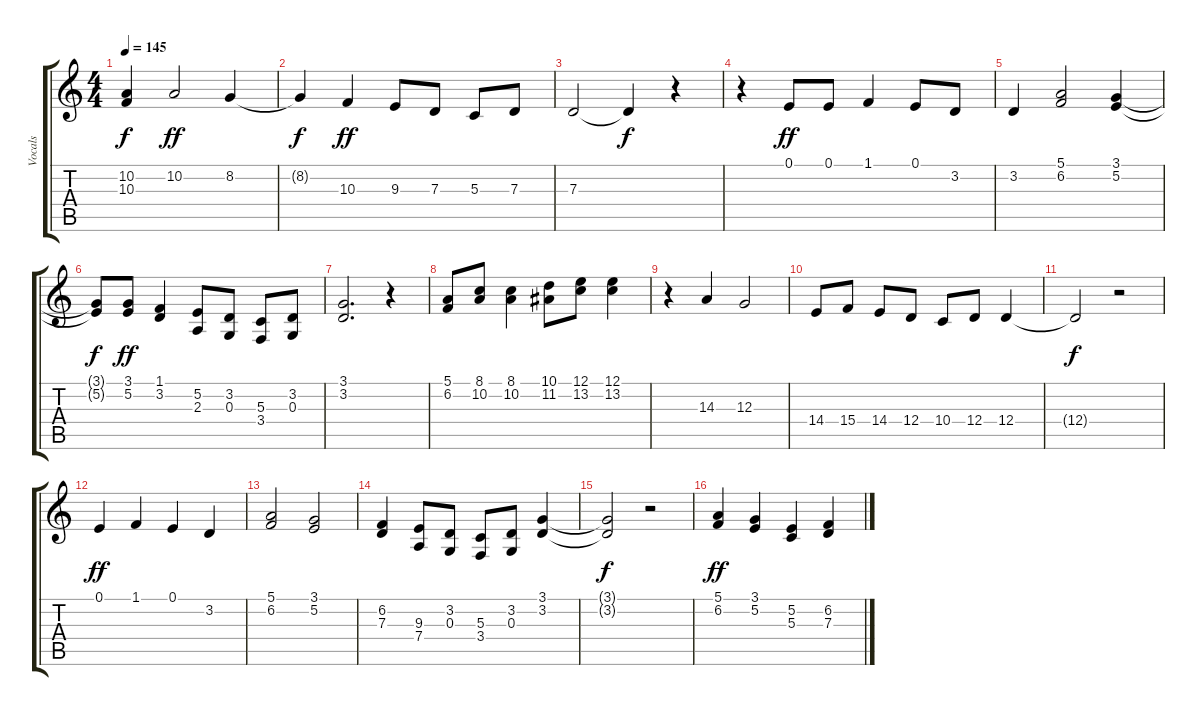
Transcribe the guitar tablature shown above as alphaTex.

\track ("Vocals" "Vocals") {instrument lead3calliope}
\staff {score tabs}
\tuning (E4 B3 G3 D3 A2 E2) {hide}
\ts (4 4)
\tempo 145
\clef g2
\ks c
(10.2{t} 10.3{t}).4{dy f} 10.2.2{dy ff} 8.2.4 |
8.2{t}.4{dy f} 10.3.4{dy ff} 9.3.8 7.3.8 5.3.8 7.3.8 |
7.3.2 7.3{t}.4{dy f} r.4 |
r.4 0.1.8{dy ff} 0.1.8 1.1.4 0.1.8 3.2.8 |
3.2.4 (5.1 6.2).2 (3.1 5.2).4 |
(3.1{t} 5.2{t}).8{dy f} (3.1 5.2).8{dy ff} (1.1 3.2).4 (5.2 2.3).8 (3.2 0.3).8 (5.3 3.4).8 (3.2 0.3).8 |
(3.1 3.2).2{d} r.4 |
(5.1 6.2).8 (8.1 10.2).8 (8.1 10.2).4 (10.1 11.2).8 (12.1 13.2).8 (12.1 13.2).4 |
r.4 14.3.4 12.3.2 |
14.4.8 15.4.8 14.4.8 12.4.8 10.4.8 12.4.8 12.4.4 |
12.4{t}.2{dy f} r.2 |
0.1.4{dy ff} 1.1.4 0.1.4 3.2.4 |
(5.1 6.2).2 (3.1 5.2).2 |
(6.2 7.3).4 (9.3 7.4).8 (3.2 0.3).8 (5.3 3.4).8 (3.2 0.3).8 (3.1 3.2).4 |
(3.1{t} 3.2{t}).2{dy f} r.2 |
(5.1 6.2).4{dy ff} (3.1 5.2).4 (5.2 5.3).4 (6.2 7.3).4
